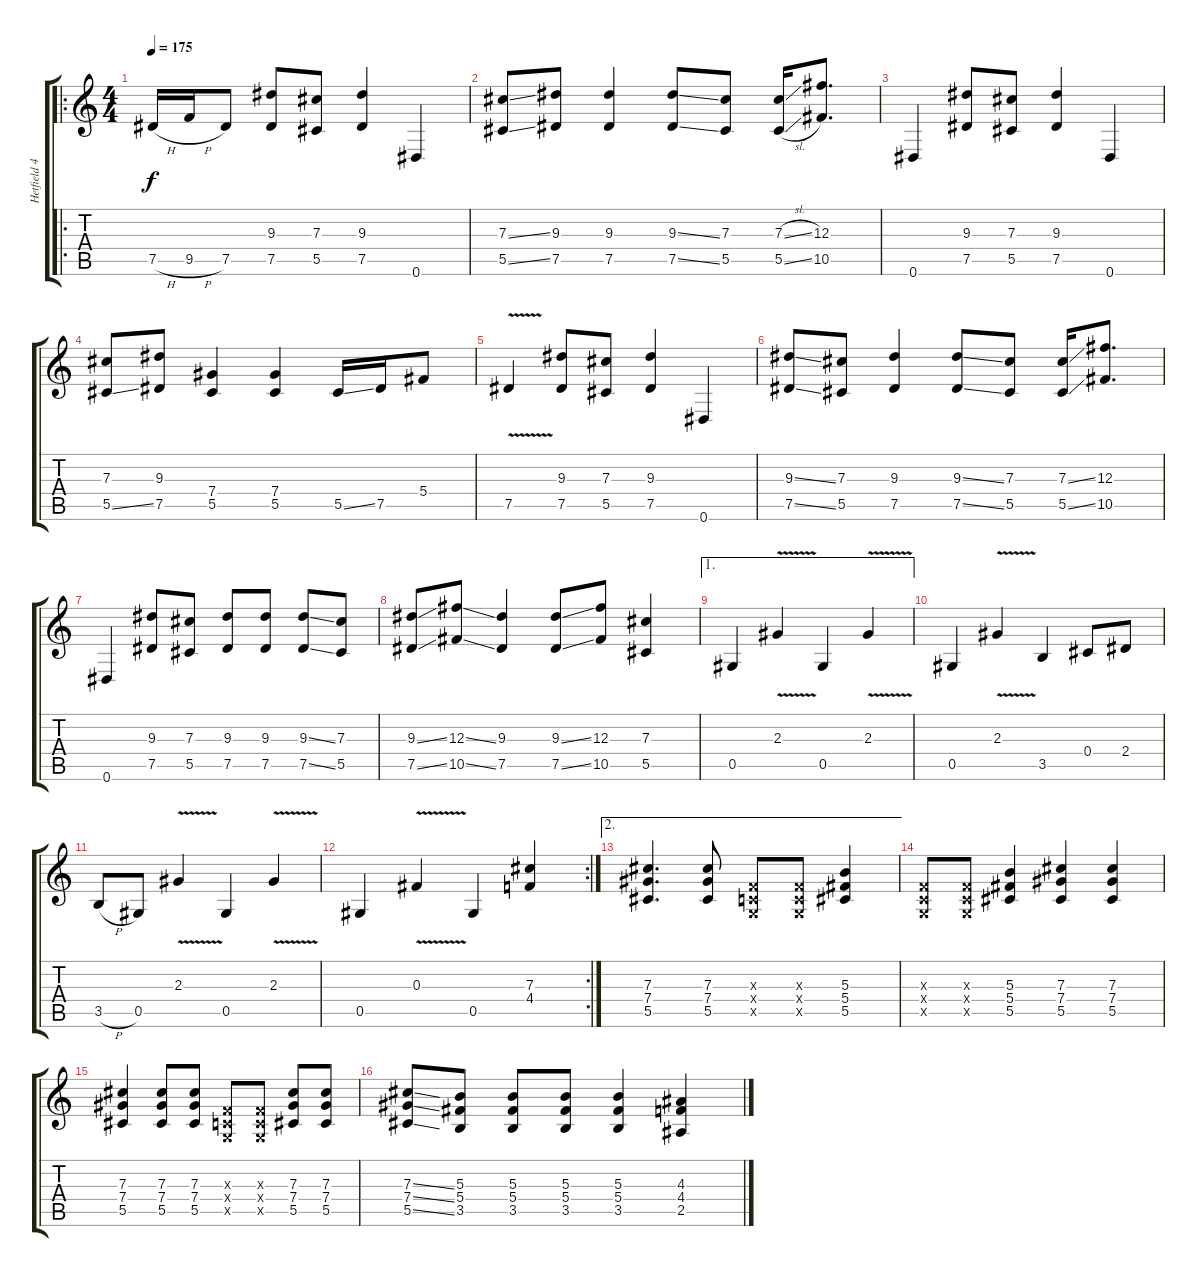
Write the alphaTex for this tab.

\track ("Hetfield 4" "Hetfield 4") {instrument overdrivenguitar}
\staff {score tabs}
\tuning (Eb4 Bb3 Gb3 Db3 Ab2 Eb2) {hide}
\ro
\ts (4 4)
\tempo 175
\clef g2
\ks c
7.5{h}.16{dy f} 9.5{h}.16 7.5.8 (9.3 7.5).8 (7.3 5.5).8 (9.3 7.5).4 0.6.4 |
(7.3{ss} 5.5{ss}).8 (9.3 7.5).8 (9.3 7.5).4 (9.3{ss} 7.5{ss}).8 (7.3 5.5).8 (7.3{sl} 5.5{sl}).16 (12.3 10.5).8{d} |
0.6.4 (9.3 7.5).8 (7.3 5.5).8 (9.3 7.5).4 0.6.4 |
(7.3 5.5{ss}).8 (9.3 7.5).8 (7.4 5.5).4 (7.4 5.5).4 5.5{ss}.16 7.5.16 5.4.8 |
7.5{v}.4 (9.3 7.5).8 (7.3 5.5).8 (9.3 7.5).4 0.6.4 |
(9.3{ss} 7.5{ss}).8 (7.3 5.5).8 (9.3 7.5).4 (9.3{ss} 7.5{ss}).8 (7.3 5.5).8 (7.3{ss} 5.5{ss}).16 (12.3 10.5).8{d} |
0.6.4 (9.3 7.5).8 (7.3 5.5).8 (9.3 7.5).8 (9.3 7.5).8 (9.3{ss} 7.5{ss}).8 (7.3 5.5).8 |
(9.3{ss} 7.5{ss}).8 (12.3{ss} 10.5{ss}).8 (9.3 7.5).4 (9.3{ss} 7.5{ss}).8 (12.3 10.5).8 (7.3 5.5).4 |
\ae 1
0.5.4 2.3{v}.4 0.5.4 2.3{v}.4 |
0.5.4 2.3{v}.4 3.5.4 0.4.8 2.4.8 |
3.5{h}.8 0.5.8 2.3{v}.4 0.5.4 2.3{v}.4 |
\rc 2
0.5.4 0.3{v}.4 0.5.4 (7.3 4.4).4 |
\ae 2
(7.3 7.4 5.5).4{d} (7.3 7.4 5.5).8 (-1.3{x} -1.4{x} -1.5{x}).8 (-1.3{x} -1.4{x} -1.5{x}).8 (5.3 5.4 5.5).4 |
(-1.3{x} -1.4{x} -1.5{x}).8 (-1.3{x} -1.4{x} -1.5{x}).8 (5.3 5.4 5.5).4 (7.3 7.4 5.5).4 (7.3 7.4 5.5).4 |
(7.3 7.4 5.5).4 (7.3 7.4 5.5).8 (7.3 7.4 5.5).8 (-1.3{x} -1.4{x} -1.5{x}).8 (-1.3{x} -1.4{x} -1.5{x}).8 (7.3 7.4 5.5).8 (7.3 7.4 5.5).8 |
(7.3{ss} 7.4{ss} 5.5{ss}).8 (5.3 5.4 3.5).8 (5.3 5.4 3.5).8 (5.3 5.4 3.5).8 (5.3 5.4 3.5).4 (4.3 4.4 2.5).4
